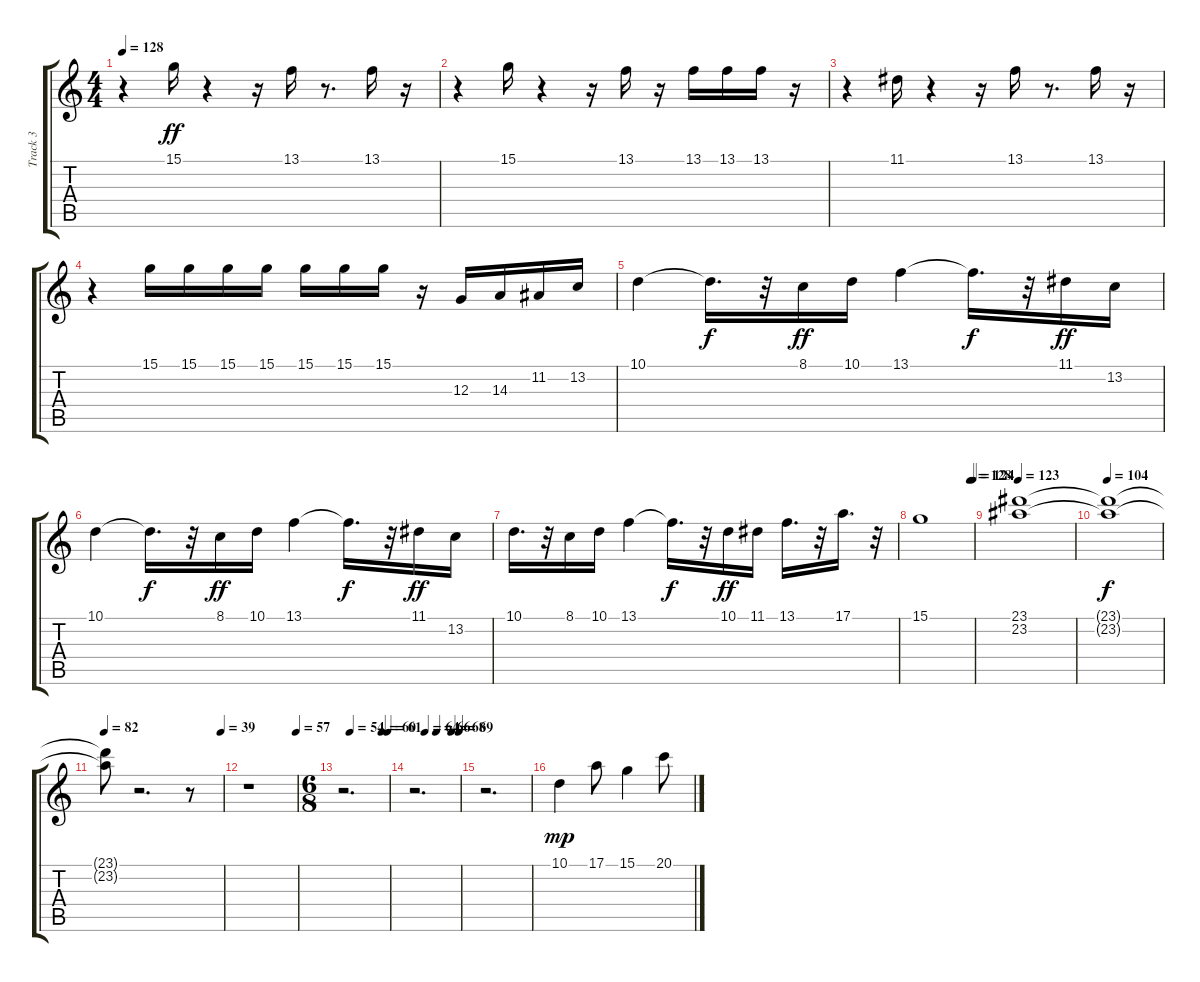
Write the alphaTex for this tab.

\track ("Track 3" "Track 3") {instrument oboe}
\staff {score tabs}
\tuning (E4 B3 G3 D3 A2 E2) {hide}
\ts (4 4)
\tempo 128
\clef g2
\ks c
r.4{dy ff} 15.1.16 r.4 r.16 13.1.16 r.8{d} 13.1.16 r.16 |
r.4 15.1.16 r.4 r.16 13.1.16 r.16 13.1.16 13.1.16 13.1.16 r.16 |
r.4 11.1.16 r.4 r.16 13.1.16 r.8{d} 13.1.16 r.16 |
r.4 15.1.16 15.1.16 15.1.16 15.1.16 15.1.16 15.1.16 15.1.16 r.16 12.3.16 14.3.16 11.2.16 13.2.16 |
10.1.4 10.1{t}.16{d dy f} r.32 8.1.16{dy ff} 10.1.16 13.1.4 13.1{t}.16{d dy f} r.32 11.1.16{dy ff} 13.2.16 |
10.1.4 10.1{t}.16{d dy f} r.32 8.1.16{dy ff} 10.1.16 13.1.4 13.1{t}.16{d dy f} r.32 11.1.16{dy ff} 13.2.16 |
10.1.16{d} r.32 8.1.16 10.1.16 13.1.4 13.1{t}.16{d dy f} r.32 10.1.16{dy ff} 11.1.16 13.1.16{d} r.32 17.1.16{d} r.32 |
\tempo (128 0.95)
\tempo (124 1)
15.1.1 |
\tempo 123
(23.1 23.2).1 |
\tempo 104
(23.1{t} 23.2{t}).1{dy f} |
\tempo 82
\tempo (39 0.9895833333333334)
(23.1{t} 23.2{t}).8 r.2{d} r.8 |
\tempo (57 1)
r.1 |
\ts (6 8)
\tempo (54 0.16666666666666666)
\tempo (60 0.8611111111111112)
\tempo (61 0.9861111111111112)
r.2{d} |
\tempo (64 0.25)
\tempo (66 0.5)
\tempo (68 0.8333333333333334)
\tempo (69 1)
r.2{d} |
r.2{d} |
10.1.4{dy mp} 17.1.8 15.1.4 20.1.8
